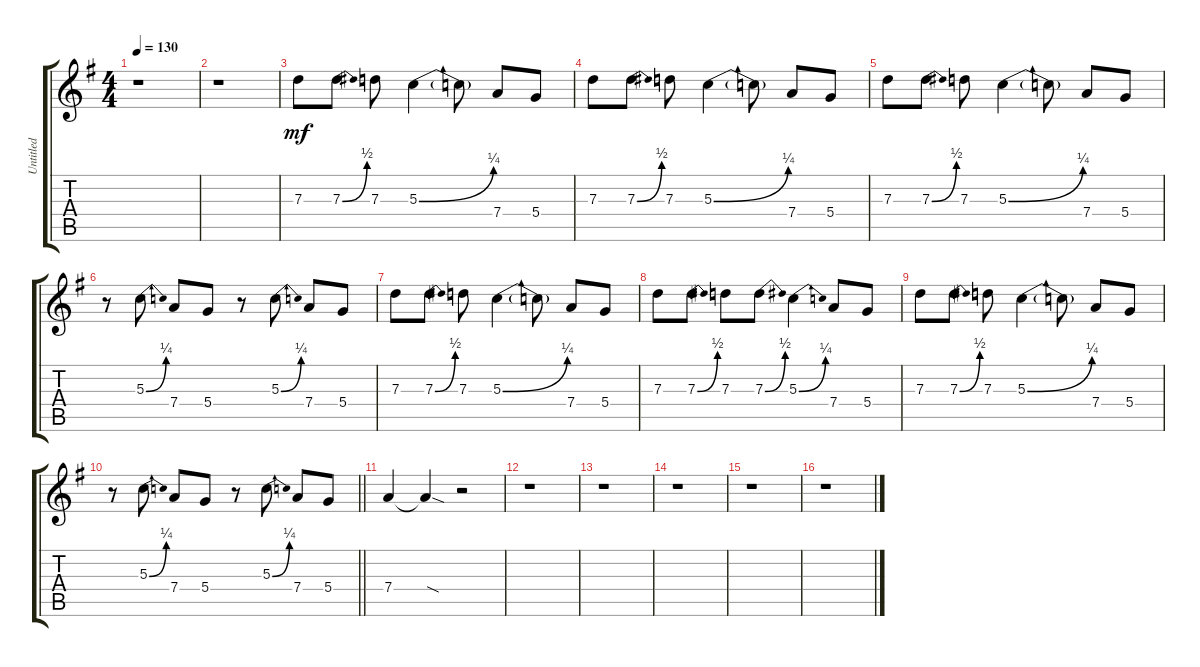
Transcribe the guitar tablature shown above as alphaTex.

\track ("Untitled" "Untitled") {instrument distortionguitar}
\staff {score tabs}
\tuning (E4 B3 G3 D3 A2 E2) {hide}
\ts (4 4)
\tempo 130
\clef g2
\ks g
r.1{dy mf instrument distortionguitar} |
r.1 |
7.3.8 7.3{be (bend 0 0 60 2)}.8 7.3.8 5.3{be (bend 0 0 60 1)}.4 5.3{t}.8 7.4.8 5.4.8 |
7.3.8 7.3{be (bend 0 0 60 2)}.8 7.3.8 5.3{be (bend 0 0 60 1)}.4 5.3{t}.8 7.4.8 5.4.8 |
7.3.8 7.3{be (bend 0 0 60 2)}.8 7.3.8 5.3{be (bend 0 0 60 1)}.4 5.3{t}.8 7.4.8 5.4.8 |
r.8 5.3{be (bend 0 0 60 1)}.8 7.4.8 5.4.8 r.8 5.3{be (bend 0 0 60 1)}.8 7.4.8 5.4.8 |
7.3.8 7.3{be (bend 0 0 60 2)}.8 7.3.8 5.3{be (bend 0 0 60 1)}.4 5.3{t}.8 7.4.8 5.4.8 |
7.3.8 7.3{be (bend 0 0 60 2)}.8 7.3.8 7.3{be (bend 0 0 60 2)}.8 5.3{be (bend 0 0 60 1)}.4 7.4.8 5.4.8 |
7.3.8 7.3{be (bend 0 0 60 2)}.8 7.3.8 5.3{be (bend 0 0 60 1)}.4 5.3{t}.8 7.4.8 5.4.8 |
\barLineRight lightlight
r.8 5.3{be (bend 0 0 60 1)}.8 7.4.8 5.4.8 r.8 5.3{be (bend 0 0 60 1)}.8 7.4.8 5.4.8 |
7.4.4 7.4{sod t}.4 r.2 |
r.1 |
r.1 |
r.1 |
r.1 |
r.1
